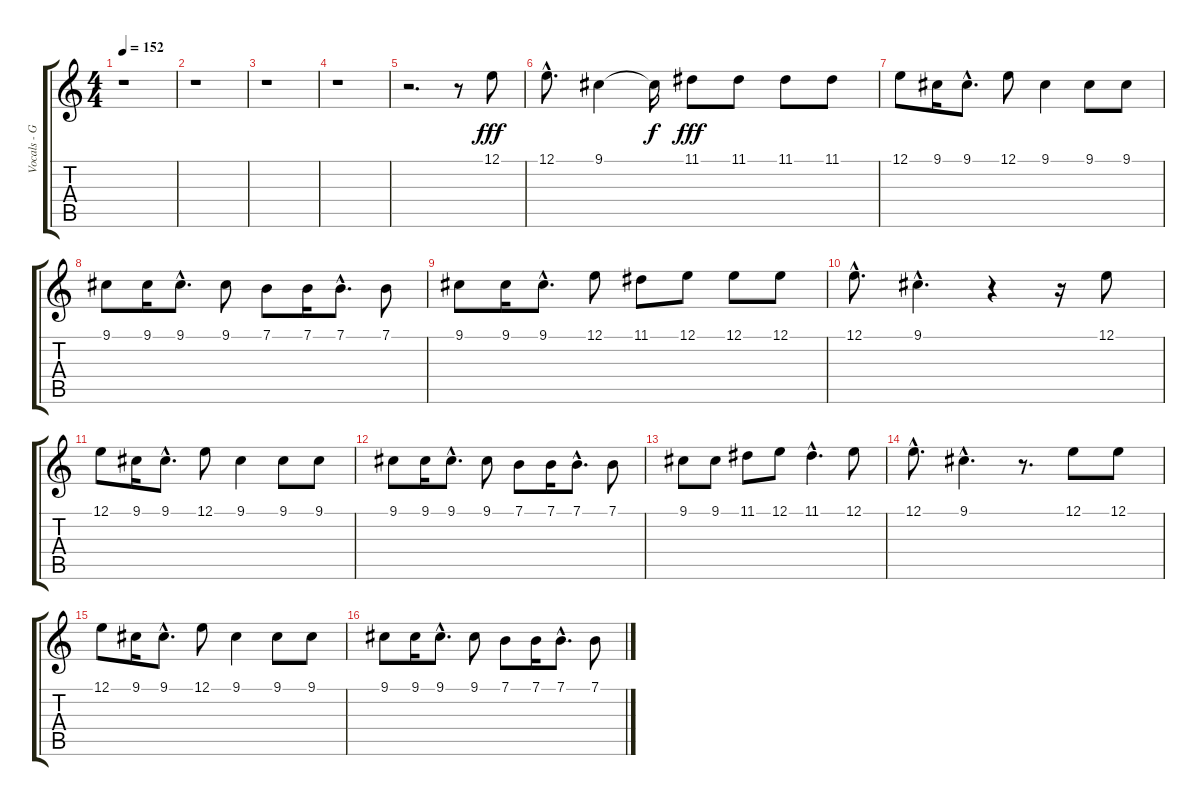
\track ("Vocals - Greg Graffin" "Vocals - G") {instrument voiceoohs}
\staff {score tabs}
\tuning (E4 B3 G3 D3 A2 E2) {hide}
\ts (4 4)
\tempo 152
\clef g2
\ks c
r.1{dy fff} |
r.1 |
r.1 |
r.1 |
r.2{d} r.8 12.1.8 |
12.1{hac}.8{d} 9.1.4 9.1{t}.16{dy f} 11.1.8{dy fff} 11.1.8 11.1.8 11.1.8 |
12.1.8 9.1.16 9.1{hac}.8{d} 12.1.8 9.1.4 9.1.8 9.1.8 |
9.1.8 9.1.16 9.1{hac}.8{d} 9.1.8 7.1.8 7.1.16 7.1{hac}.8{d} 7.1.8 |
9.1.8 9.1.16 9.1{hac}.8{d} 12.1.8 11.1.8 12.1.8 12.1.8 12.1.8 |
12.1{hac}.8{d} 9.1{hac}.4{d} r.4 r.16 12.1.8 |
12.1.8 9.1.16 9.1{hac}.8{d} 12.1.8 9.1.4 9.1.8 9.1.8 |
9.1.8 9.1.16 9.1{hac}.8{d} 9.1.8 7.1.8 7.1.16 7.1{hac}.8{d} 7.1.8 |
9.1.8 9.1.8 11.1.8 12.1.8 11.1{hac}.4{d} 12.1.8 |
12.1{hac}.8{d} 9.1{hac}.4{d} r.8{d} 12.1.8 12.1.8 |
12.1.8 9.1.16 9.1{hac}.8{d} 12.1.8 9.1.4 9.1.8 9.1.8 |
9.1.8 9.1.16 9.1{hac}.8{d} 9.1.8 7.1.8 7.1.16 7.1{hac}.8{d} 7.1.8
